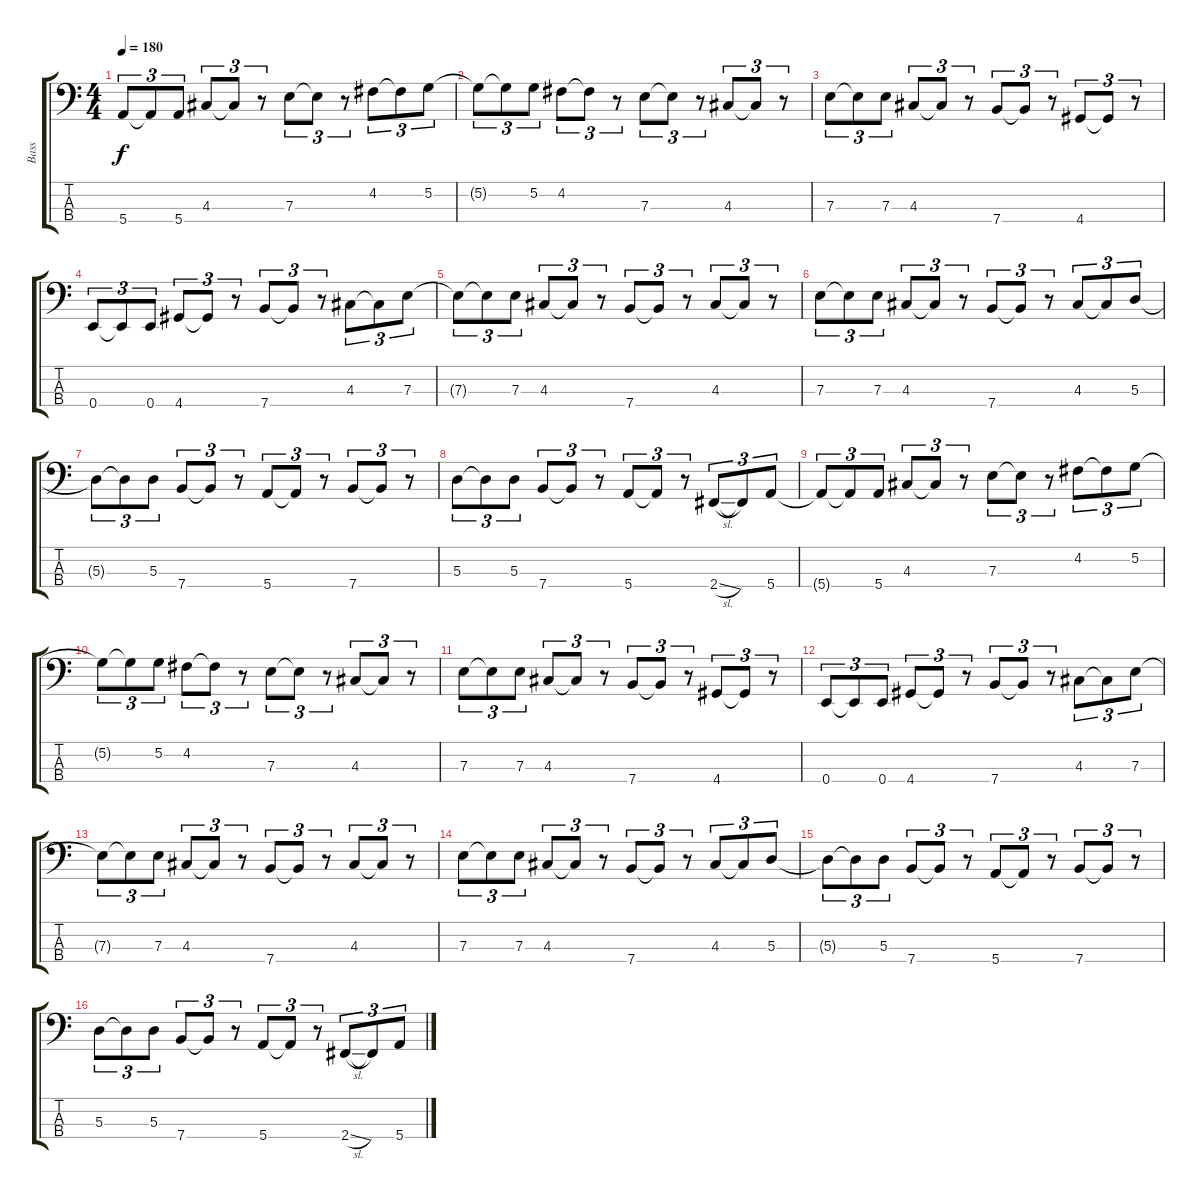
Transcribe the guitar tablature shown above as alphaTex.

\track ("Bass" "Bass") {instrument electricbassfinger}
\staff {score tabs}
\tuning (G2 D2 A1 E1) {hide}
\ts (4 4)
\tempo 180
\clef f4
\ks c
5.4{t}.8{tu (3 2) dy f} 5.4{t}.8{tu (3 2)} 5.4.8{tu (3 2)} 4.3.8{tu (3 2)} 4.3{t}.8{tu (3 2)} r.8{tu (3 2)} 7.3.8{tu (3 2)} 7.3{t}.8{tu (3 2)} r.8{tu (3 2)} 4.2.8{tu (3 2)} 4.2{t}.8{tu (3 2)} 5.2.8{tu (3 2)} |
5.2{t}.8{tu (3 2)} 5.2{t}.8{tu (3 2)} 5.2.8{tu (3 2)} 4.2.8{tu (3 2)} 4.2{t}.8{tu (3 2)} r.8{tu (3 2)} 7.3.8{tu (3 2)} 7.3{t}.8{tu (3 2)} r.8{tu (3 2)} 4.3.8{tu (3 2)} 4.3{t}.8{tu (3 2)} r.8{tu (3 2)} |
7.3.8{tu (3 2)} 7.3{t}.8{tu (3 2)} 7.3.8{tu (3 2)} 4.3.8{tu (3 2)} 4.3{t}.8{tu (3 2)} r.8{tu (3 2)} 7.4.8{tu (3 2)} 7.4{t}.8{tu (3 2)} r.8{tu (3 2)} 4.4.8{tu (3 2)} 4.4{t}.8{tu (3 2)} r.8{tu (3 2)} |
0.4.8{tu (3 2)} 0.4{t}.8{tu (3 2)} 0.4.8{tu (3 2)} 4.4.8{tu (3 2)} 4.4{t}.8{tu (3 2)} r.8{tu (3 2)} 7.4.8{tu (3 2)} 7.4{t}.8{tu (3 2)} r.8{tu (3 2)} 4.3.8{tu (3 2)} 4.3{t}.8{tu (3 2)} 7.3.8{tu (3 2)} |
7.3{t}.8{tu (3 2)} 7.3{t}.8{tu (3 2)} 7.3.8{tu (3 2)} 4.3.8{tu (3 2)} 4.3{t}.8{tu (3 2)} r.8{tu (3 2)} 7.4.8{tu (3 2)} 7.4{t}.8{tu (3 2)} r.8{tu (3 2)} 4.3.8{tu (3 2)} 4.3{t}.8{tu (3 2)} r.8{tu (3 2)} |
7.3.8{tu (3 2)} 7.3{t}.8{tu (3 2)} 7.3.8{tu (3 2)} 4.3.8{tu (3 2)} 4.3{t}.8{tu (3 2)} r.8{tu (3 2)} 7.4.8{tu (3 2)} 7.4{t}.8{tu (3 2)} r.8{tu (3 2)} 4.3.8{tu (3 2)} 4.3{t}.8{tu (3 2)} 5.3.8{tu (3 2)} |
5.3{t}.8{tu (3 2)} 5.3{t}.8{tu (3 2)} 5.3.8{tu (3 2)} 7.4.8{tu (3 2)} 7.4{t}.8{tu (3 2)} r.8{tu (3 2)} 5.4.8{tu (3 2)} 5.4{t}.8{tu (3 2)} r.8{tu (3 2)} 7.4.8{tu (3 2)} 7.4{t}.8{tu (3 2)} r.8{tu (3 2)} |
5.3.8{tu (3 2)} 5.3{t}.8{tu (3 2)} 5.3.8{tu (3 2)} 7.4.8{tu (3 2)} 7.4{t}.8{tu (3 2)} r.8{tu (3 2)} 5.4.8{tu (3 2)} 5.4{t}.8{tu (3 2)} r.8{tu (3 2)} 2.4{sl}.8{tu (3 2)} 2.4{t}.8{tu (3 2)} 5.4.8{tu (3 2)} |
5.4{t}.8{tu (3 2)} 5.4{t}.8{tu (3 2)} 5.4.8{tu (3 2)} 4.3.8{tu (3 2)} 4.3{t}.8{tu (3 2)} r.8{tu (3 2)} 7.3.8{tu (3 2)} 7.3{t}.8{tu (3 2)} r.8{tu (3 2)} 4.2.8{tu (3 2)} 4.2{t}.8{tu (3 2)} 5.2.8{tu (3 2)} |
5.2{t}.8{tu (3 2)} 5.2{t}.8{tu (3 2)} 5.2.8{tu (3 2)} 4.2.8{tu (3 2)} 4.2{t}.8{tu (3 2)} r.8{tu (3 2)} 7.3.8{tu (3 2)} 7.3{t}.8{tu (3 2)} r.8{tu (3 2)} 4.3.8{tu (3 2)} 4.3{t}.8{tu (3 2)} r.8{tu (3 2)} |
7.3.8{tu (3 2)} 7.3{t}.8{tu (3 2)} 7.3.8{tu (3 2)} 4.3.8{tu (3 2)} 4.3{t}.8{tu (3 2)} r.8{tu (3 2)} 7.4.8{tu (3 2)} 7.4{t}.8{tu (3 2)} r.8{tu (3 2)} 4.4.8{tu (3 2)} 4.4{t}.8{tu (3 2)} r.8{tu (3 2)} |
0.4.8{tu (3 2)} 0.4{t}.8{tu (3 2)} 0.4.8{tu (3 2)} 4.4.8{tu (3 2)} 4.4{t}.8{tu (3 2)} r.8{tu (3 2)} 7.4.8{tu (3 2)} 7.4{t}.8{tu (3 2)} r.8{tu (3 2)} 4.3.8{tu (3 2)} 4.3{t}.8{tu (3 2)} 7.3.8{tu (3 2)} |
7.3{t}.8{tu (3 2)} 7.3{t}.8{tu (3 2)} 7.3.8{tu (3 2)} 4.3.8{tu (3 2)} 4.3{t}.8{tu (3 2)} r.8{tu (3 2)} 7.4.8{tu (3 2)} 7.4{t}.8{tu (3 2)} r.8{tu (3 2)} 4.3.8{tu (3 2)} 4.3{t}.8{tu (3 2)} r.8{tu (3 2)} |
7.3.8{tu (3 2)} 7.3{t}.8{tu (3 2)} 7.3.8{tu (3 2)} 4.3.8{tu (3 2)} 4.3{t}.8{tu (3 2)} r.8{tu (3 2)} 7.4.8{tu (3 2)} 7.4{t}.8{tu (3 2)} r.8{tu (3 2)} 4.3.8{tu (3 2)} 4.3{t}.8{tu (3 2)} 5.3.8{tu (3 2)} |
5.3{t}.8{tu (3 2)} 5.3{t}.8{tu (3 2)} 5.3.8{tu (3 2)} 7.4.8{tu (3 2)} 7.4{t}.8{tu (3 2)} r.8{tu (3 2)} 5.4.8{tu (3 2)} 5.4{t}.8{tu (3 2)} r.8{tu (3 2)} 7.4.8{tu (3 2)} 7.4{t}.8{tu (3 2)} r.8{tu (3 2)} |
5.3.8{tu (3 2)} 5.3{t}.8{tu (3 2)} 5.3.8{tu (3 2)} 7.4.8{tu (3 2)} 7.4{t}.8{tu (3 2)} r.8{tu (3 2)} 5.4.8{tu (3 2)} 5.4{t}.8{tu (3 2)} r.8{tu (3 2)} 2.4{sl}.8{tu (3 2)} 2.4{t}.8{tu (3 2)} 5.4.8{tu (3 2)}
